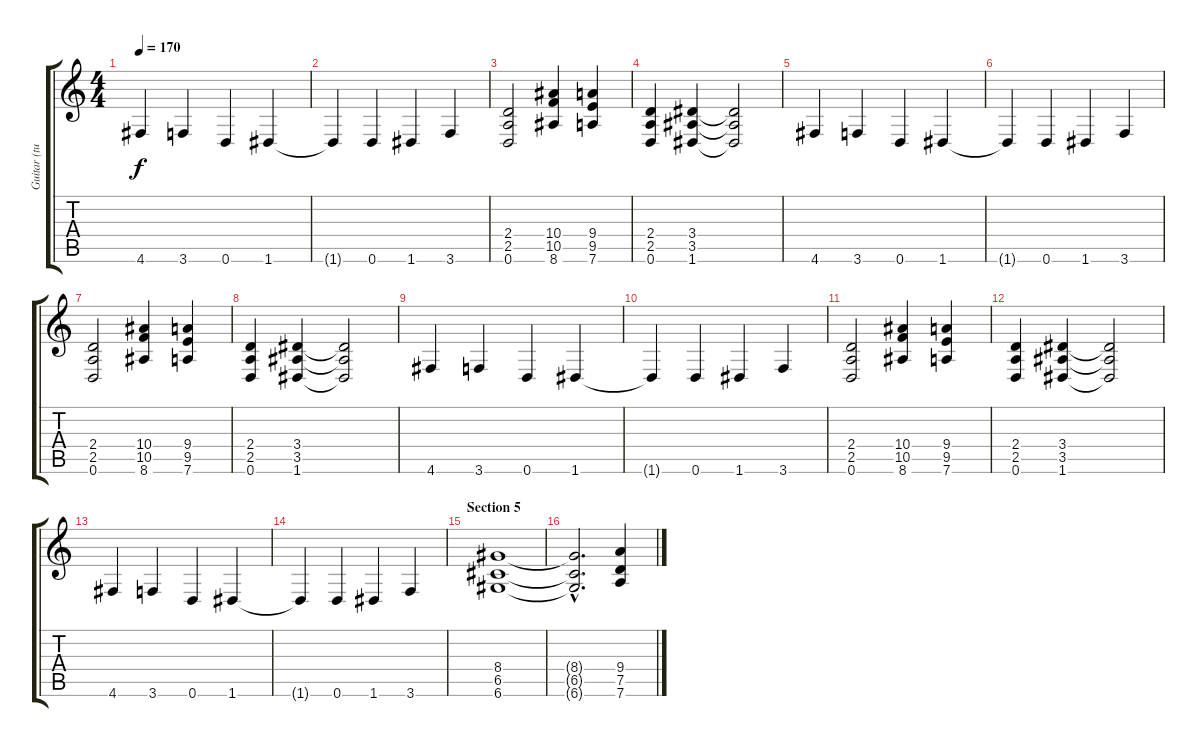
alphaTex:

\track ("Guitar (tuned D)" "Guitar (tu") {instrument distortionguitar}
\staff {score tabs}
\tuning (D4 A3 F3 C3 G2 D2) {hide}
\ts (4 4)
\tempo 170
\clef g2
\ks c
4.6.4{dy f} 3.6.4 0.6.4 1.6.4 |
1.6{t}.4 0.6.4 1.6.4 3.6.4 |
(2.4 2.5 0.6).2 (10.4 10.5 8.6).4 (9.4 9.5 7.6).4 |
(2.4 2.5 0.6).4 (3.4 3.5 1.6).4 (3.4{t} 3.5{t} 1.6{t}).2 |
4.6.4 3.6.4 0.6.4 1.6.4 |
1.6{t}.4 0.6.4 1.6.4 3.6.4 |
(2.4 2.5 0.6).2 (10.4 10.5 8.6).4 (9.4 9.5 7.6).4 |
(2.4 2.5 0.6).4 (3.4 3.5 1.6).4 (3.4{t} 3.5{t} 1.6{t}).2 |
4.6.4 3.6.4 0.6.4 1.6.4 |
1.6{t}.4 0.6.4 1.6.4 3.6.4 |
(2.4 2.5 0.6).2 (10.4 10.5 8.6).4 (9.4 9.5 7.6).4 |
(2.4 2.5 0.6).4 (3.4 3.5 1.6).4 (3.4{t} 3.5{t} 1.6{t}).2 |
4.6.4 3.6.4 0.6.4 1.6.4 |
1.6{t}.4 0.6.4 1.6.4 3.6.4 |
\section ("" "Section 5")
(8.4 6.5 6.6).1 |
(8.4{hac t} 6.5{hac t} 6.6{hac t}).2{d} (9.4 7.5 7.6).4
